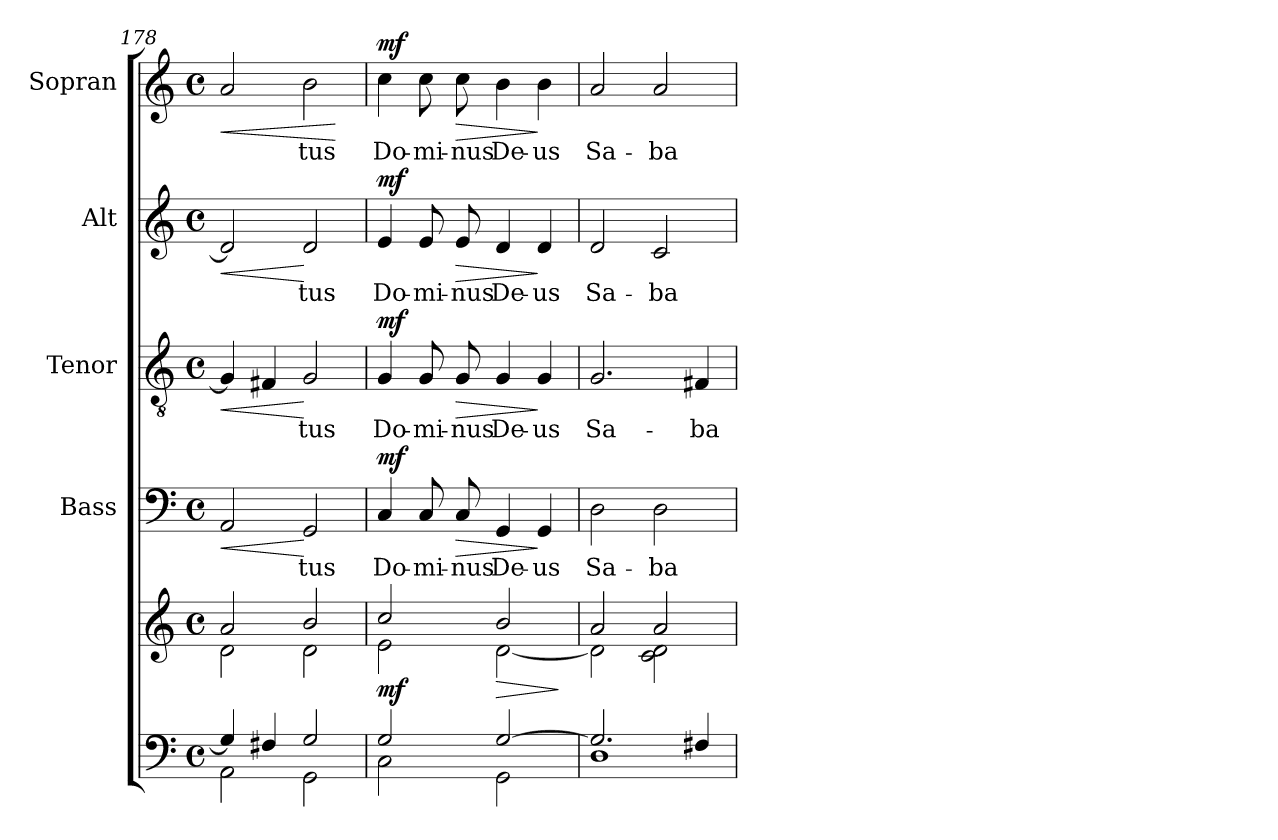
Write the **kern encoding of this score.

**kern	**kern	**dynam	**kern	**text	**dynam	**kern	**text	**dynam	**kern	**text	**dynam	**kern	**text	**dynam
*part5	*part5	*part5	*part4	*part4	*part4	*part3	*part3	*part3	*part2	*part2	*part2	*part1	*part1	*part1
*staff6	*staff5	*staff5/6	*staff4	*staff4	*staff4	*staff3	*staff3	*staff3	*staff2	*staff2	*staff2	*staff1	*staff1	*staff1
*	*	*	*I"Bass	*	*	*I"Tenor	*	*	*I"Alt	*	*	*I"Sopran	*	*
*	*	*	*I'B.	*	*	*I'T.	*	*	*I'A.	*	*	*I'S.	*	*
*clefF4	*clefG2	*	*clefF4	*	*	*clefGv2	*	*	*clefG2	*	*	*clefG2	*	*
*k[]	*k[]	*	*k[]	*	*	*k[]	*	*	*k[]	*	*	*k[]	*	*
*C:	*C:	*	*C:	*	*	*C:	*	*	*C:	*	*	*C:	*	*
*M4/4	*M4/4	*	*M4/4	*	*	*M4/4	*	*	*M4/4	*	*	*M4/4	*	*
*met(c)	*met(c)	*	*met(c)	*	*	*met(c)	*	*	*met(c)	*	*	*met(c)	*	*
=178	=178	=178	=178	=178	=178	=178	=178	=178	=178	=178	=178	=178	=178	=178
*^	*^	*	*	*	*	*	*	*	*	*	*	*	*	*
!	!	!	!	!	!	!	!LO:HP:b	!	!	!LO:HP:b	!	!	!LO:HP:b	!	!	!LO:HP:b
4G/]	2AA\	2a/	2d\	.	2AA/	.	<	4G/]	.	<	2d/]	.	<	2a/	.	<
4F#X/	.	.	.	.	.	.	.	4F#X/	.	.	.	.	.	.	.	.
!	!	!	!	!	!	!LO:LY:b	!	!	!LO:LY:b	!	!	!LO:LY:b	!	!	!LO:LY:b	!
2G/	2GG\	2b/	2d\	.	2GG/	-tus	[	2G/	-tus	[	2d/	-tus	[	2b\	-tus	.
*v	*v	*	*	*	*	*	*	*	*	*	*	*	*	*	*	*
*	*v	*v	*	*	*	*	*	*	*	*	*	*	*	*	*
.	.	.	.	.	.	.	.	.	.	.	.	.	.	[
!!LO:PB:g=z
=179	=179	=179	=179	=179	=179	=179	=179	=179	=179	=179	=179	=179	=179	=179
*^	*^	*	*	*	*	*	*	*	*	*	*	*	*	*
!	!	!	!	!LO:DY:b	!	!LO:LY:b	!LO:DY:a	!	!LO:LY:b	!LO:DY:a	!	!LO:LY:b	!LO:DY:a	!	!LO:LY:b	!LO:DY:a
2G/	2C\	2cc/	2e\	mf	4C/	Do-	mf	4G/	Do-	mf	4e/	Do-	mf	4cc\	Do-	mf
!	!	!	!	!	!	!LO:LY:b	!	!	!LO:LY:b	!	!	!LO:LY:b	!	!	!LO:LY:b	!
.	.	.	.	.	8C/	-mi-	.	8G/	-mi-	.	8e/	-mi-	.	8cc\	-mi-	.
!	!	!	!	!	!	!LO:LY:b	!LO:HP:b	!	!LO:LY:b	!LO:HP:b	!	!LO:LY:b	!LO:HP:b	!	!LO:LY:b	!LO:HP:b
.	.	.	.	.	8C/	-nus	>	8G/	-nus	>	8e/	-nus	>	8cc\	-nus	>
!	!	!	!	!LO:HP:b	!	!LO:LY:b	!	!	!LO:LY:b	!	!	!LO:LY:b	!	!	!LO:LY:b	!
[>2G/	2GG\	2b/	[<2d\	>	4GG/	De-	.	4G/	De-	.	4d/	De-	.	4b\	De-	.
!	!	!	!	!	!	!LO:LY:b	!	!	!LO:LY:b	!	!	!LO:LY:b	!	!	!LO:LY:b	!
.	.	.	.	.	4GG/	-us	]	4G/	-us	]	4d/	-us	]	4b\	-us	]
*v	*v	*	*	*	*	*	*	*	*	*	*	*	*	*	*	*
*	*v	*v	*	*	*	*	*	*	*	*	*	*	*	*	*
.	.	]	.	.	.	.	.	.	.	.	.	.	.	.
=180	=180	=180	=180	=180	=180	=180	=180	=180	=180	=180	=180	=180	=180	=180
*^	*^	*	*	*	*	*	*	*	*	*	*	*	*	*
!	!	!	!	!	!	!LO:LY:b	!	!	!LO:LY:b	!	!	!LO:LY:b	!	!	!LO:LY:b	!
2.G/]	1D	2a/	2d\]	.	2D\	Sa-	.	2.G/	Sa-	.	2d/	Sa-	.	2a/	Sa-	.
!	!	!	!	!	!	!LO:LY:b	!	!	!	!	!	!LO:LY:b	!	!	!LO:LY:b	!
.	.	2a/	2c\ 2d\	.	2D\	-ba-	.	.	.	.	2c/	-ba-	.	2a/	-ba-	.
!	!	!	!	!	!	!	!	!	!LO:LY:b	!	!	!	!	!	!	!
4F#X/	.	.	.	.	.	.	.	4F#X/	-ba-	.	.	.	.	.	.	.
*v	*v	*	*	*	*	*	*	*	*	*	*	*	*	*	*	*
*	*v	*v	*	*	*	*	*	*	*	*	*	*	*	*	*
=	=	=	=	=	=	=	=	=	=	=	=	=	=	=
*-	*-	*-	*-	*-	*-	*-	*-	*-	*-	*-	*-	*-	*-	*-
